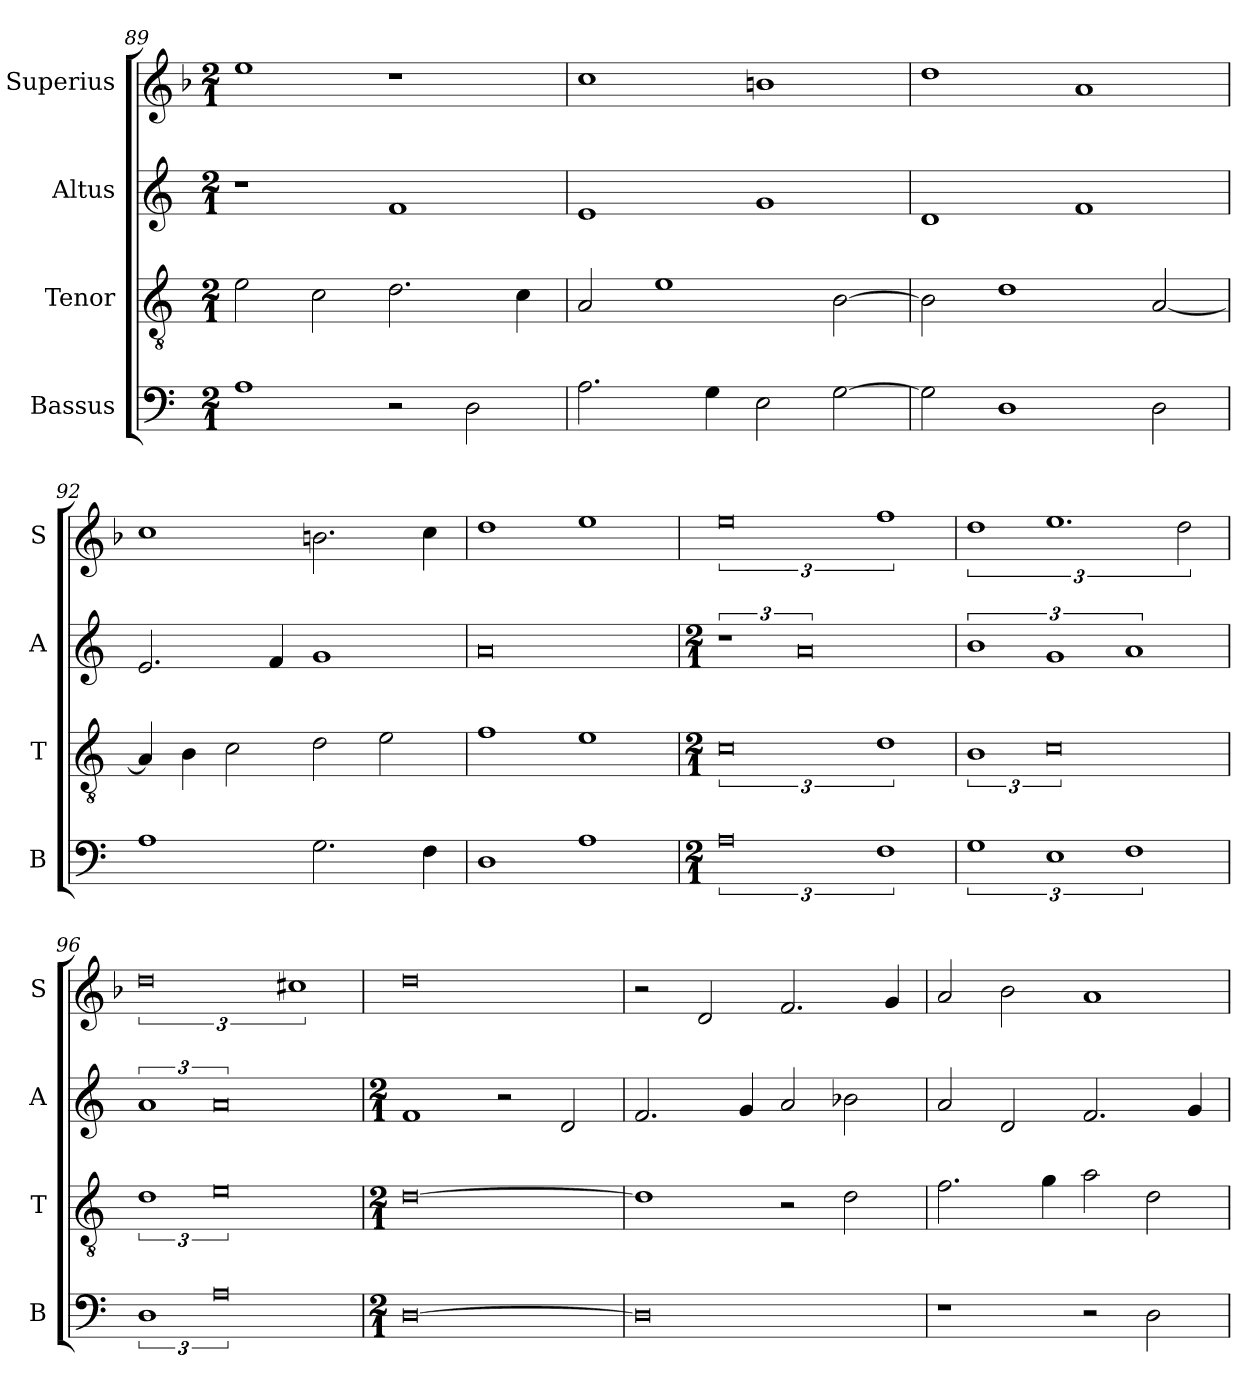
**kern	**kern	**kern	**kern
*part4	*part3	*part2	*part1
*staff4	*staff3	*staff2	*staff1
*I"Bassus	*I"Tenor	*I"Altus	*I"Superius
*I'B	*I'T	*I'A	*I'S
*clefF4	*clefGv2	*clefG2	*clefG2
*k[]	*k[]	*k[]	*k[b-]
*M2/1	*M2/1	*M2/1	*M2/1
=89	=89	=89	=89
1A	2e\	1r	1ee
.	2c\	.	.
2r	2.d\	1f	1r
2D\	.	.	.
.	4c\	.	.
=90	=90	=90	=90
2.A\	2A/	1e	1cc
.	1e	.	.
4G\	.	.	.
2E\	.	1g	1bn
[2G\	[2B\	.	.
=91	=91	=91	=91
2G\]	2B\]	1d	1dd
1D	1d	.	.
.	.	1f	1a
2D\	[2A/	.	.
=92	=92	=92	=92
1A	4A/]	2.e/	1cc
.	4B\	.	.
.	2c\	.	.
.	.	4f/	.
2.G\	2d\	1g	2.bn\
.	2e\	.	.
4F\	.	.	4cc\
=93	=93	=93	=93
1D	1f	0a	1dd
1A	1e	.	1ee
=94	=94	=94	=94
*M2/1	*M2/1	*M2/1	*
3%4A	3%4c	3%2r	3%4ee
.	.	3%4a	.
3%2F	3%2d	.	3%2ff
=95	=95	=95	=95
3%2G	3%2B	3%2b	3%2dd
3%2E	3%4c	3%2g	3%2.ee
3%2F	.	3%2a	.
.	.	.	3dd\
=96	=96	=96	=96
3%2D	3%2d	3%2a	3%4dd
3%4A	3%4e	3%4a	.
.	.	.	3%2cc#X
=97	=97	=97	=97
*M2/1	*M2/1	*M2/1	*
[0D	[0d	1f	0dd
.	.	2r	.
.	.	2d/	.
=98	=98	=98	=98
0D]	1d]	2.f/	2r
.	.	.	2d/
.	.	4g/	.
.	2r	2a/	2.f/
.	2d\	2b-X\	.
.	.	.	4g/
=99	=99	=99	=99
1r	2.f\	2a/	2a/
.	.	2d/	2b-\
.	4g\	.	.
2r	2a\	2.f/	1a
2D\	2d\	.	.
.	.	4g/	.
=	=	=	=
*-	*-	*-	*-
